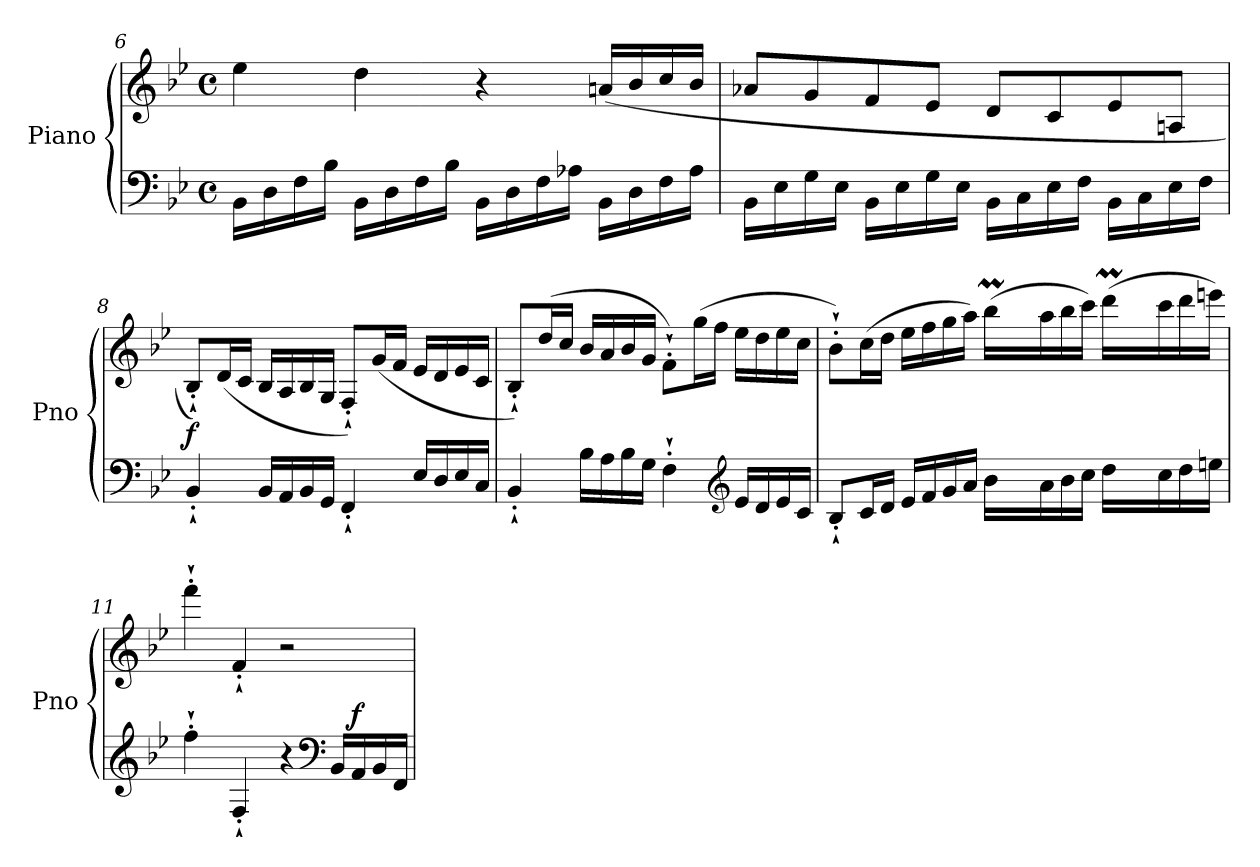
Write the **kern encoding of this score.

**kern	**kern	**dynam
*part1	*part1	*part1
*staff2	*staff1	*staff1/2
*I"Piano	*	*
*I'Pno	*	*
!!LO:LB:g=z
*clefF4	*clefG2	*
*k[b-e-]	*k[b-e-]	*
*M4/4	*M4/4	*
*met(c)	*met(c)	*
=6	=6	=6
16BB-\LL	4ee-\	.
16D\	.	.
16F\	.	.
16B-\JJ	.	.
16BB-\LL	4dd\	.
16D\	.	.
16F\	.	.
16B-\JJ	.	.
16BB-\LL	4r	.
16D\	.	.
16F\	.	.
16A-X\JJ	.	.
!	!	!LO:DY:b
16BB-\LL	(>16an/LL	other-dynamics
16D\	16b-/	.
16F\	16cc/	.
16A-\JJ	16b-/JJ	.
!!LO:LB:g=z
=7	=7	=7
16BB-\LL	8a-X/L	.
16E-\	.	.
16G\	8g/	.
16E-\JJ	.	.
16BB-\LL	8f/	.
16E-\	.	.
16G\	8e-/J	.
16E-\JJ	.	.
16BB-\LL	8d/L	.
16C\	.	.
16E-\	8c/	.
16F\JJ	.	.
16BB-\LL	8e-/	.
16C\	.	.
16E-\	8An/J	.
16F\JJ	.	.
=8	=8	=8
!	!	!LO:DY:b
4BB-'`/	8B-'`/L)	f
.	(<16d/L	.
.	16c/JJ	.
16BB-/LL	16B-/LL	.
16AA/	16A/	.
16BB-/	16B-/	.
16GG/JJ	16G/JJ	.
4FF'`/	8F'`/L)	.
.	(<16g/L	.
.	16f/JJ	.
16E-/LL	16e-/LL	.
16D/	16d/	.
16E-/	16e-/	.
16C/JJ	16c/JJ	.
=9	=9	=9
4BB-'`/	8B-'`/L)	.
.	(>16dd/L	.
.	16cc/JJ	.
16B-\LL	16b-/LL	.
16A\	16a/	.
16B-\	16b-/	.
16G\JJ	16g/JJ	.
4F'`\	8f'`\L)	.
.	(>16gg\L	.
.	16ff\JJ	.
*clefG2	*	*
16e-/LL	16ee-\LL	.
16d/	16dd\	.
16e-/	16ee-\	.
16c/JJ	16cc\JJ	.
!!LO:LB:g=z
=10	=10	=10
*	*^	*
8B-'`/L	8b-'`\L)	2ryy	.
16c/L	(>16cc\L	.	.
16d/JJ	16dd\JJ	.	.
16e-/LL	16ee-\LL	.	.
16f/	16ff\	.	.
16g/	16gg\	.	.
16a/JJ	16aa\JJ)	.	.
*	*	*Xtuplet	*
16b-\LL	(>16bb-M\LL	48ryy	.
.	.	48cccLLLyy	.
.	.	48bb-JJJyy	.
16a\	16aa\	8.ryy	.
16b-\	16bb-\	.	.
16cc\JJ	16ccc\JJ)	.	.
16dd\LL	(>16dddm\LL	48ryy	.
.	.	48eee-LLLyy	.
.	.	48dddJJJyy	.
16cc\	16ccc\	8.ryy	.
16dd\	16ddd\	.	.
16een\JJ	16eeen\JJ)	.	.
*	*v	*v	*
=11	=11	=11
4ff'`\	4fff'`\	.
4F'`/	4f'`/	.
4r	2r	.
*clefF4	*	*
16BB-/LL	.	.
!	!	!LO:DY:a=2
16AA/	.	f
16BB-/	.	.
16FF/JJ	.	.
=	=	=
*-	*-	*-
